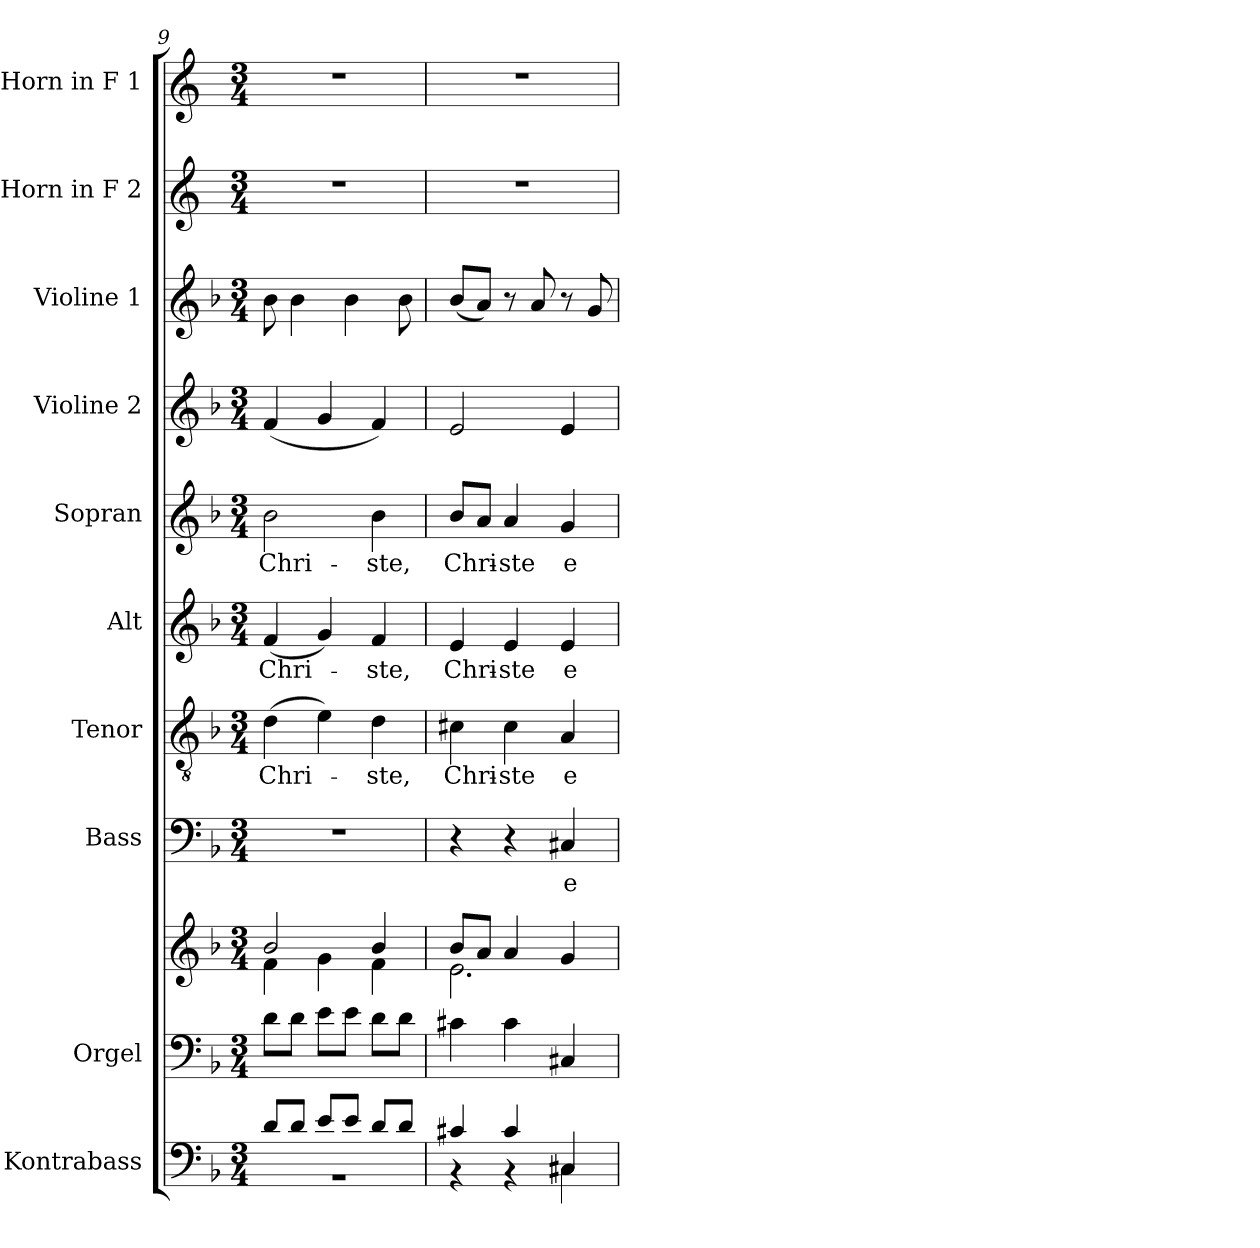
**kern	**kern	**kern	**kern	**text	**kern	**text	**kern	**text	**kern	**text	**kern	**kern	**kern	**kern
*part10	*part9	*part9	*part8	*part8	*part7	*part7	*part6	*part6	*part5	*part5	*part4	*part3	*part2	*part1
*staff11	*staff10	*staff9	*staff8	*staff8	*staff7	*staff7	*staff6	*staff6	*staff5	*staff5	*staff4	*staff3	*staff2	*staff1
*I"Kontrabass	*I"Orgel	*	*I"Bass	*	*I"Tenor	*	*I"Alt	*	*I"Sopran	*	*I"Violine 2	*I"Violine 1	*I"Horn in F 2	*I"Horn in F 1
*I'Kb.	*	*	*I'B.	*	*I'T.	*	*I'A.	*	*I'S.	*	*I'Vl. 2	*I'Vl. 1	*	*
*clefF4	*clefF4	*clefG2	*clefF4	*	*clefGv2	*	*clefG2	*	*clefG2	*	*clefG2	*clefG2	*clefG2	*clefG2
*ITrd7c12	*	*	*	*	*	*	*	*	*	*	*	*	*ITrd4c7	*ITrd4c7
*k[b-]	*k[b-]	*k[b-]	*k[b-]	*	*k[b-]	*	*k[b-]	*	*k[b-]	*	*k[b-]	*k[b-]	*k[b-]	*k[b-]
*F:	*F:	*F:	*F:	*	*F:	*	*F:	*	*F:	*	*F:	*F:	*F:	*F:
*M3/4	*M3/4	*M3/4	*M3/4	*	*M3/4	*	*M3/4	*	*M3/4	*	*M3/4	*M3/4	*M3/4	*M3/4
=9	=9	=9	=9	=9	=9	=9	=9	=9	=9	=9	=9	=9	=9	=9
*^	*	*	*	*	*	*	*	*	*	*	*	*	*	*
!	!LO:N:vis=1	!	!	!	!	!	!LO:LY:b	!	!LO:LY:b	!	!LO:LY:b	!	!	!	!
*	*	*	*^	*	*	*	*	*	*	*	*	*	*	*	*
8D/L	2.rBB	8d\L	2b-/	4f\	2.r	.	(>4d\	Chri-	(<4f/	Chri-	2b-\	Chri-	(<4f/	8b-\	2.r	2.r
8D/J	.	8d\J	.	.	.	.	.	.	.	.	.	.	.	4b-\	.	.
8E/L	.	8e\L	.	4g\	.	.	4e\)	.	4g/)	.	.	.	4g/	.	.	.
8E/J	.	8e\J	.	.	.	.	.	.	.	.	.	.	.	4b-\	.	.
!	!	!	!	!	!	!	!	!LO:LY:b	!	!LO:LY:b	!	!LO:LY:b	!	!	!	!
8D/L	.	8d\L	4b-/	4f\	.	.	4d\	-ste,	4f/	-ste,	4b-\	-ste,	4f/)	.	.	.
8D/J	.	8d\J	.	.	.	.	.	.	.	.	.	.	.	8b-\	.	.
=10	=10	=10	=10	=10	=10	=10	=10	=10	=10	=10	=10	=10	=10	=10	=10	=10
!	!	!	!	!	!	!	!	!LO:LY:b	!	!LO:LY:b	!	!LO:LY:b	!	!	!	!
4C#X/	4rBB	4c#X\	8b-/L	2.e\	4r	.	4c#X\	Chri-	4e/	Chri-	8b-/L	Chri-	2e/	(<8b-/L	2.r	2.r
.	.	.	8a/J	.	.	.	.	.	.	.	8a/J	.	.	8a/J)	.	.
!	!	!	!	!	!	!	!	!LO:LY:b	!	!LO:LY:b	!	!LO:LY:b	!	!	!	!
4C#/	4rBB	4c#\	4a/	.	4r	.	4c#\	-ste	4e/	-ste	4a/	-ste	.	8r	.	.
.	.	.	.	.	.	.	.	.	.	.	.	.	.	8a/	.	.
!	!	!	!	!	!	!LO:LY:b	!	!LO:LY:b	!	!LO:LY:b	!	!LO:LY:b	!	!	!	!
4CC#X/	4CC#X\	4C#X/	4g/	.	4C#X/	e-	4A/	e-	4e/	e-	4g/	e-	4e/	8r	.	.
.	.	.	.	.	.	.	.	.	.	.	.	.	.	8g/	.	.
*v	*v	*	*v	*v	*	*	*	*	*	*	*	*	*	*	*	*
=	=	=	=	=	=	=	=	=	=	=	=	=	=	=
*-	*-	*-	*-	*-	*-	*-	*-	*-	*-	*-	*-	*-	*-	*-
